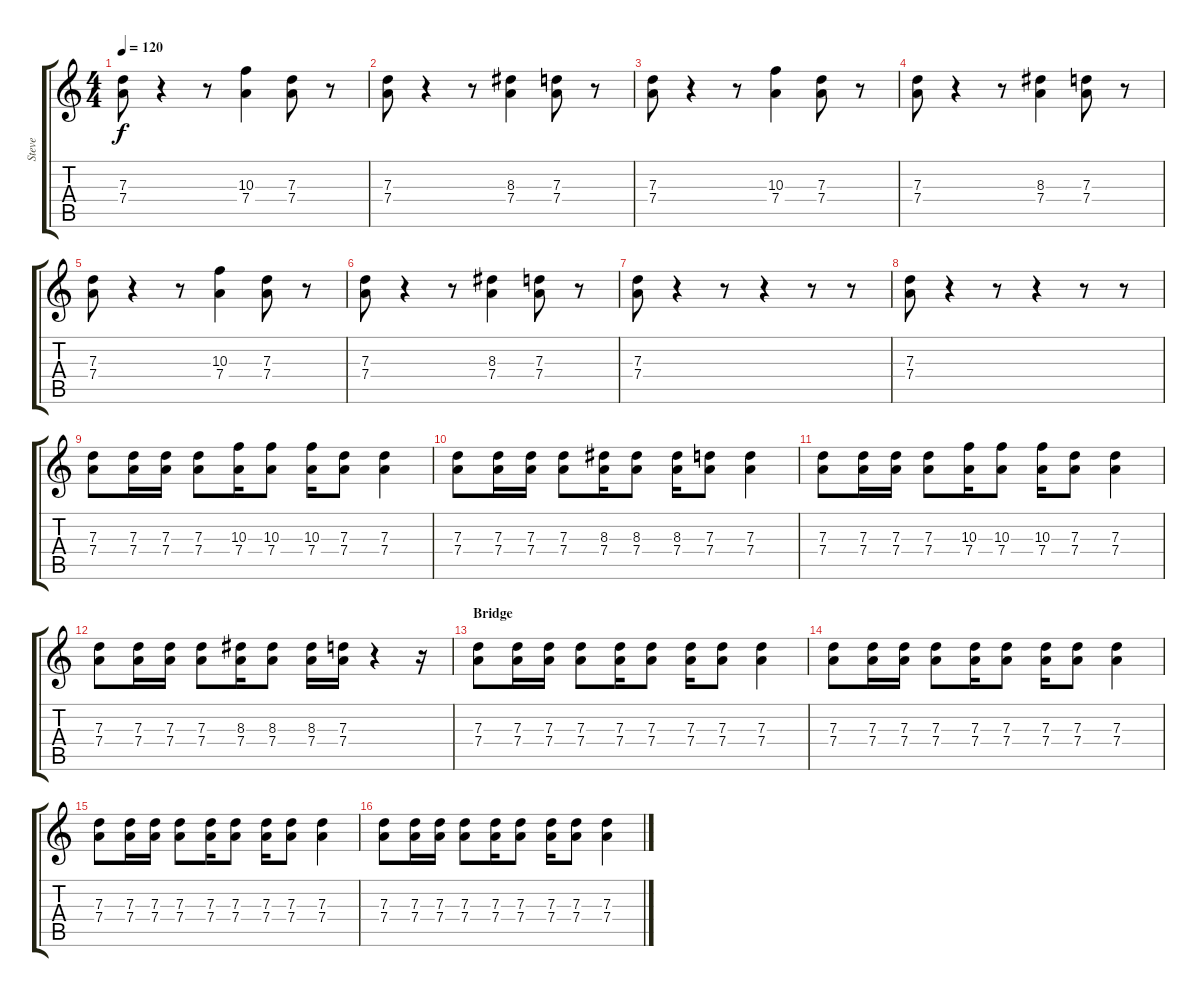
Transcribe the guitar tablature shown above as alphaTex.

\track ("Steve" "Steve") {instrument distortionguitar}
\staff {score tabs}
\tuning (E4 B3 G3 D3 A2 E2) {hide}
\ts (4 4)
\tempo 120
\clef g2
\ks c
(7.3 7.4).8{dy f} r.4 r.8 (10.3 7.4).4 (7.3 7.4).8 r.8 |
(7.3 7.4).8 r.4 r.8 (8.3 7.4).4 (7.3 7.4).8 r.8 |
(7.3 7.4).8 r.4 r.8 (10.3 7.4).4 (7.3 7.4).8 r.8 |
(7.3 7.4).8 r.4 r.8 (8.3 7.4).4 (7.3 7.4).8 r.8 |
(7.3 7.4).8 r.4 r.8 (10.3 7.4).4 (7.3 7.4).8 r.8 |
(7.3 7.4).8 r.4 r.8 (8.3 7.4).4 (7.3 7.4).8 r.8 |
(7.3 7.4).8 r.4 r.8 r.4 r.8 r.8 |
(7.3 7.4).8 r.4 r.8 r.4 r.8 r.8 |
(7.3 7.4).8 (7.3 7.4).16 (7.3 7.4).16 (7.3 7.4).8 (10.3 7.4).16 (10.3 7.4).8 (10.3 7.4).16 (7.3 7.4).8 (7.3 7.4).4 |
(7.3 7.4).8 (7.3 7.4).16 (7.3 7.4).16 (7.3 7.4).8 (8.3 7.4).16 (8.3 7.4).8 (8.3 7.4).16 (7.3 7.4).8 (7.3 7.4).4 |
(7.3 7.4).8 (7.3 7.4).16 (7.3 7.4).16 (7.3 7.4).8 (10.3 7.4).16 (10.3 7.4).8 (10.3 7.4).16 (7.3 7.4).8 (7.3 7.4).4 |
(7.3 7.4).8 (7.3 7.4).16 (7.3 7.4).16 (7.3 7.4).8 (8.3 7.4).16 (8.3 7.4).8 (8.3 7.4).16 (7.3 7.4).16 r.4 r.16 |
\section ("" "Bridge")
(7.3 7.4).8 (7.3 7.4).16 (7.3 7.4).16 (7.3 7.4).8 (7.3 7.4).16 (7.3 7.4).8 (7.3 7.4).16 (7.3 7.4).8 (7.3 7.4).4 |
(7.3 7.4).8 (7.3 7.4).16 (7.3 7.4).16 (7.3 7.4).8 (7.3 7.4).16 (7.3 7.4).8 (7.3 7.4).16 (7.3 7.4).8 (7.3 7.4).4 |
(7.3 7.4).8 (7.3 7.4).16 (7.3 7.4).16 (7.3 7.4).8 (7.3 7.4).16 (7.3 7.4).8 (7.3 7.4).16 (7.3 7.4).8 (7.3 7.4).4 |
(7.3 7.4).8 (7.3 7.4).16 (7.3 7.4).16 (7.3 7.4).8 (7.3 7.4).16 (7.3 7.4).8 (7.3 7.4).16 (7.3 7.4).8 (7.3 7.4).4
